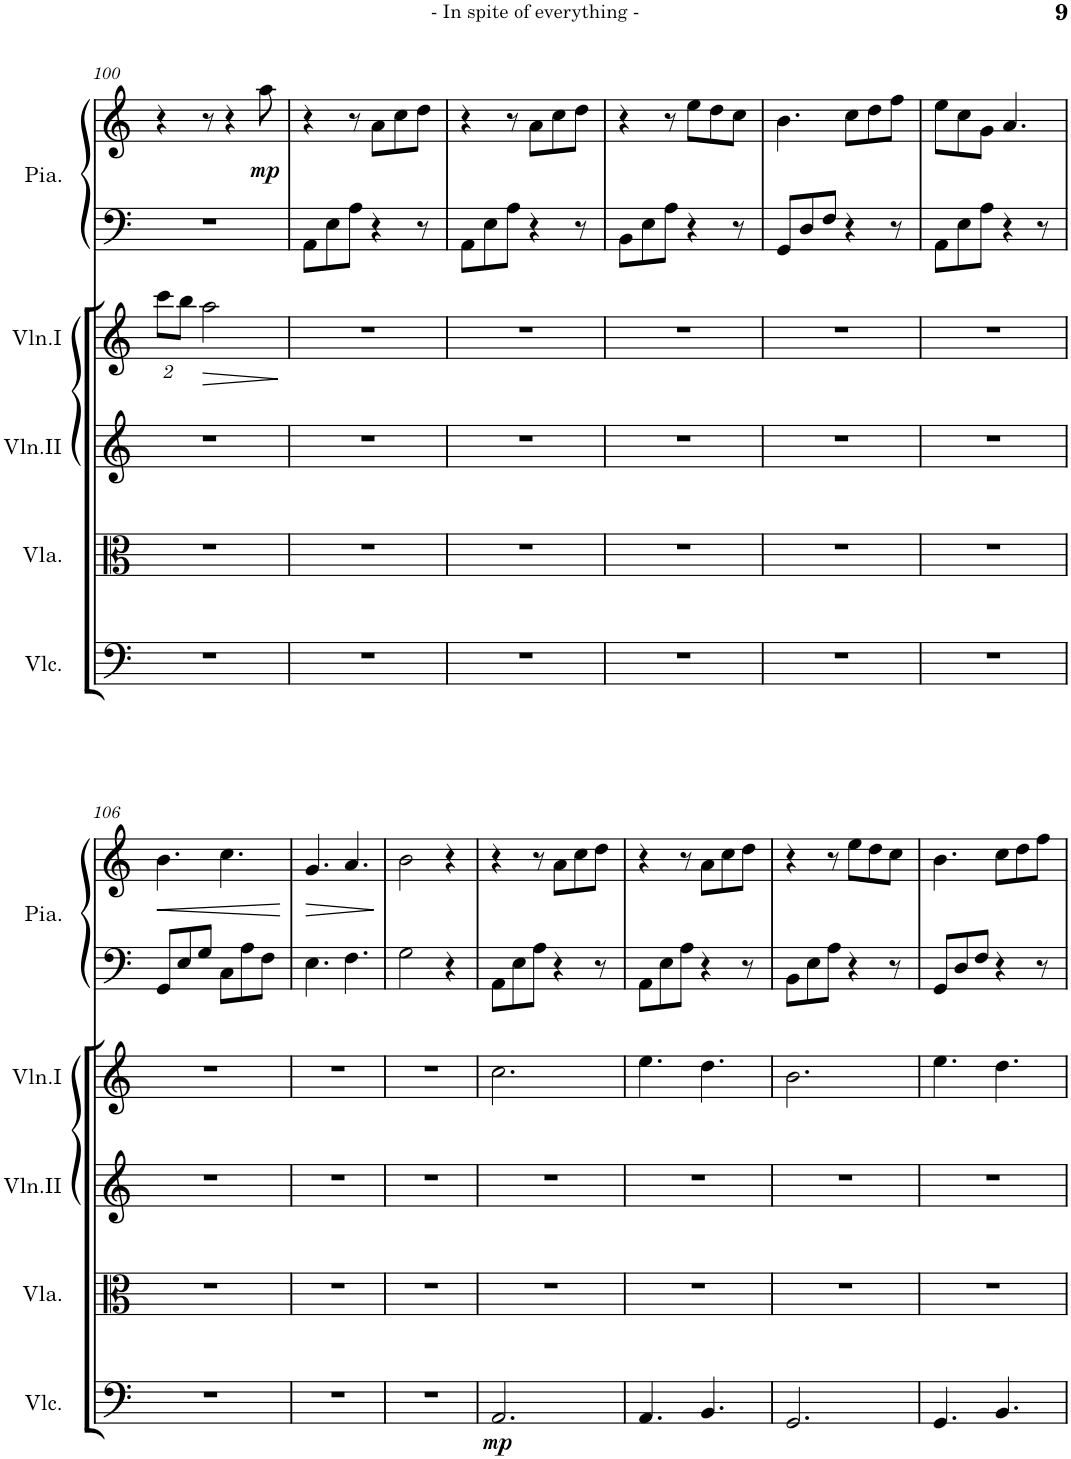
**kern	**dynam	**kern	**kern	**kern	**dynam	**kern	**kern	**dynam
*part5	*part5	*part4	*part3	*part2	*part2	*part1	*part1	*part1
*staff6	*staff6	*staff5	*staff4	*staff3	*staff3	*staff2	*staff1	*staff1/2
*I"Violoncello	*	*I"Viola	*I"Violin II	*I"Violin I	*	*I"Piano	*	*
*I'Vlc.	*	*I'Vla.	*I'Vln.II	*I'Vln.I	*	*I'Pia.	*	*
!!LO:PB:g=z
*clefF4	*	*clefC3	*clefG2	*clefG2	*	*clefF4	*clefG2	*
*k[]	*	*k[]	*k[]	*k[]	*	*k[]	*k[]	*
*M6/8	*	*M6/8	*M6/8	*M6/8	*	*M6/8	*M6/8	*
=100	=100	=100	=100	=100	=100	=100	=100	=100
2.r	.	2.r	2.r	8ccc\L	.	2.r	4r	.
.	.	.	.	8bb\J	.	.	.	.
!	!	!	!	!	!LO:HP:b	!	!	!
.	.	.	.	2aa\	>	.	8r	.
.	.	.	.	.	.	.	4r	.
!	!	!	!	!	!	!	!	!LO:DY:b
.	.	.	.	.	.	.	8aa\	mp
.	.	.	.	.	]	.	.	.
=101	=101	=101	=101	=101	=101	=101	=101	=101
2.r	.	2.r	2.r	2.r	.	8AA\L	4r	.
.	.	.	.	.	.	8E\	.	.
.	.	.	.	.	.	8A\J	8r	.
.	.	.	.	.	.	4r	8a\L	.
.	.	.	.	.	.	.	8cc\	.
.	.	.	.	.	.	8r	8dd\J	.
=102	=102	=102	=102	=102	=102	=102	=102	=102
2.r	.	2.r	2.r	2.r	.	8AA\L	4r	.
.	.	.	.	.	.	8E\	.	.
.	.	.	.	.	.	8A\J	8r	.
.	.	.	.	.	.	4r	8a\L	.
.	.	.	.	.	.	.	8cc\	.
.	.	.	.	.	.	8r	8dd\J	.
=103	=103	=103	=103	=103	=103	=103	=103	=103
2.r	.	2.r	2.r	2.r	.	8BB\L	4r	.
.	.	.	.	.	.	8E\	.	.
.	.	.	.	.	.	8A\J	8r	.
.	.	.	.	.	.	4r	8ee\L	.
.	.	.	.	.	.	.	8dd\	.
.	.	.	.	.	.	8r	8cc\J	.
=104	=104	=104	=104	=104	=104	=104	=104	=104
2.r	.	2.r	2.r	2.r	.	8GG/L	4.b\	.
.	.	.	.	.	.	8D/	.	.
.	.	.	.	.	.	8F/J	.	.
.	.	.	.	.	.	4r	8cc\L	.
.	.	.	.	.	.	.	8dd\	.
.	.	.	.	.	.	8r	8ff\J	.
=105	=105	=105	=105	=105	=105	=105	=105	=105
2.r	.	2.r	2.r	2.r	.	8AA\L	8ee\L	.
.	.	.	.	.	.	8E\	8cc\	.
.	.	.	.	.	.	8A\J	8g\J	.
.	.	.	.	.	.	4r	4.a/	.
.	.	.	.	.	.	8r	.	.
!!LO:LB:g=z
=106	=106	=106	=106	=106	=106	=106	=106	=106
!	!	!	!	!	!	!	!	!LO:HP:b
2.r	.	2.r	2.r	2.r	.	8GG/L	4.b\	<
.	.	.	.	.	.	8E/	.	.
.	.	.	.	.	.	8G/J	.	.
.	.	.	.	.	.	8C\L	4.cc\	.
.	.	.	.	.	.	8A\	.	.
.	.	.	.	.	.	8F\J	.	.
.	.	.	.	.	.	.	.	[
=107	=107	=107	=107	=107	=107	=107	=107	=107
!	!	!	!	!	!	!	!	!LO:HP:b
2.r	.	2.r	2.r	2.r	.	4.E\	4.g/	>
.	.	.	.	.	.	4.F\	4.a/	.
.	.	.	.	.	.	.	.	]
=108	=108	=108	=108	=108	=108	=108	=108	=108
2.r	.	2.r	2.r	2.r	.	2G\	2b\	.
.	.	.	.	.	.	4r	4r	.
=109	=109	=109	=109	=109	=109	=109	=109	=109
!	!LO:DY:b	!	!	!	!	!	!	!
2.AA/	mp	2.r	2.r	2.cc\	.	8AA\L	4r	.
.	.	.	.	.	.	8E\	.	.
.	.	.	.	.	.	8A\J	8r	.
.	.	.	.	.	.	4r	8a\L	.
.	.	.	.	.	.	.	8cc\	.
.	.	.	.	.	.	8r	8dd\J	.
=110	=110	=110	=110	=110	=110	=110	=110	=110
4.AA/	.	2.r	2.r	4.ee\	.	8AA\L	4r	.
.	.	.	.	.	.	8E\	.	.
.	.	.	.	.	.	8A\J	8r	.
4.BB/	.	.	.	4.dd\	.	4r	8a\L	.
.	.	.	.	.	.	.	8cc\	.
.	.	.	.	.	.	8r	8dd\J	.
=111	=111	=111	=111	=111	=111	=111	=111	=111
2.GG/	.	2.r	2.r	2.b\	.	8BB\L	4r	.
.	.	.	.	.	.	8E\	.	.
.	.	.	.	.	.	8A\J	8r	.
.	.	.	.	.	.	4r	8ee\L	.
.	.	.	.	.	.	.	8dd\	.
.	.	.	.	.	.	8r	8cc\J	.
=112	=112	=112	=112	=112	=112	=112	=112	=112
4.GG/	.	2.r	2.r	4.ee\	.	8GG/L	4.b\	.
.	.	.	.	.	.	8D/	.	.
.	.	.	.	.	.	8F/J	.	.
4.BB/	.	.	.	4.dd\	.	4r	8cc\L	.
.	.	.	.	.	.	.	8dd\	.
.	.	.	.	.	.	8r	8ff\J	.
=	=	=	=	=	=	=	=	=
*-	*-	*-	*-	*-	*-	*-	*-	*-
